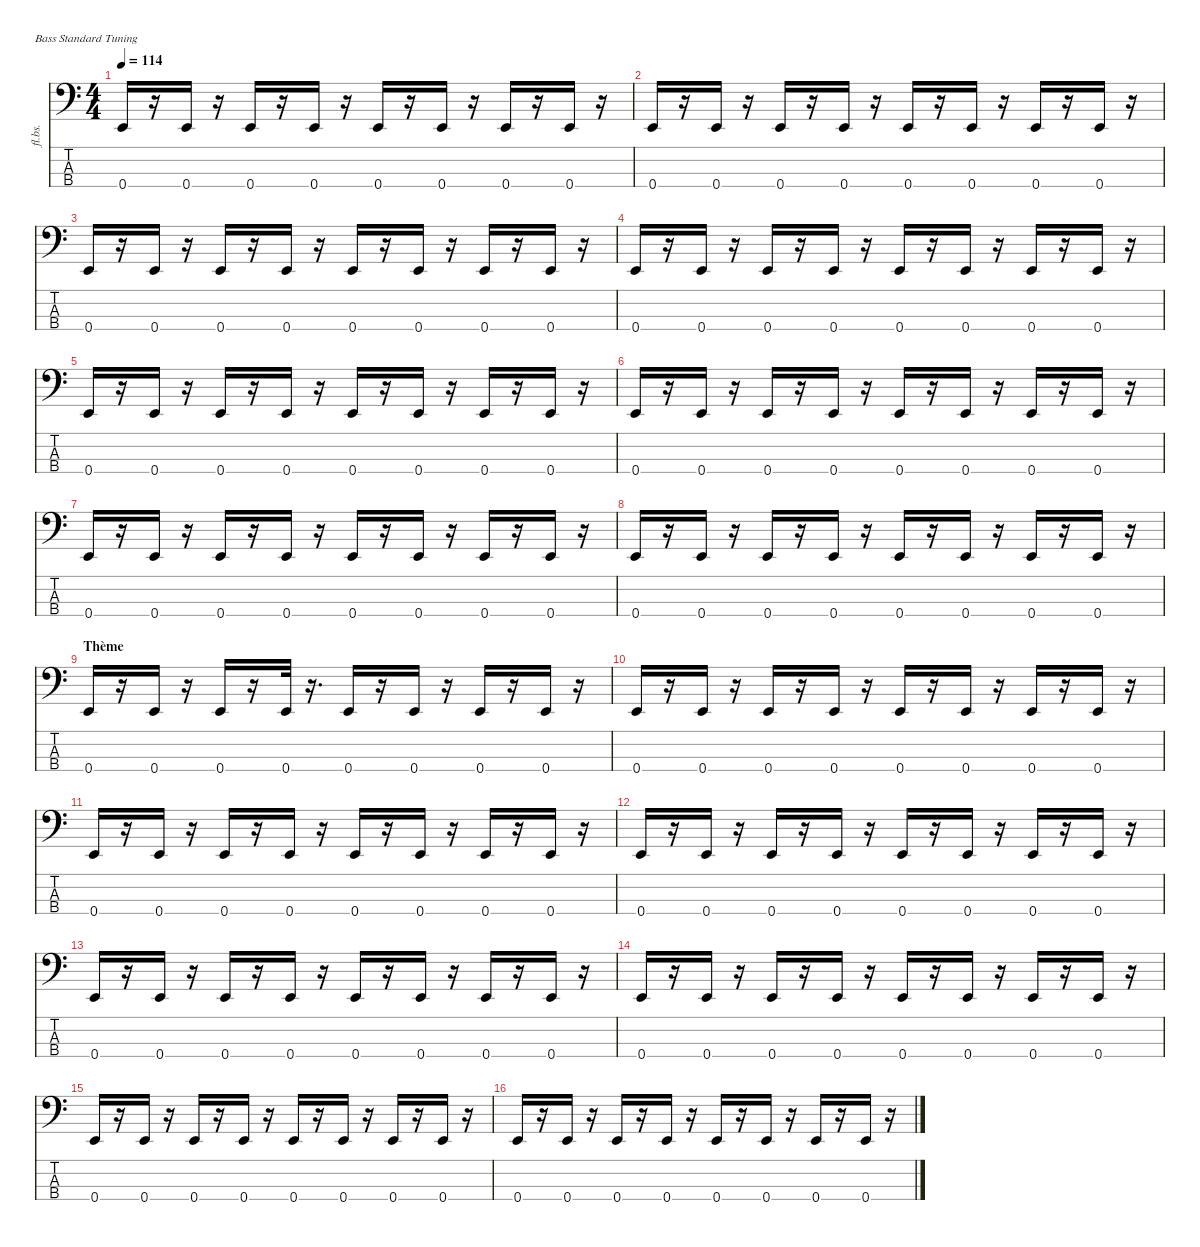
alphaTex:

\defaultSystemsLayout 4
\hideDynamics
\bracketExtendMode nobrackets
\otherSystemsTrackNameOrientation horizontal
\track ("Bass" "fl.bs.") {instrument fretlessbass}
\staff {score tabs}
\tuning (G2 D2 A1 E1)
\ts (4 4)
\tempo 114
\clef f4
\ks c
0.4.16{dy ff} r.16 0.4.16 r.16 0.4.16 r.16 0.4.16 r.16 0.4.16 r.16 0.4.16 r.16 0.4.16 r.16 0.4.16 r.16 |
0.4.16 r.16 0.4.16{dy fff} r.16 0.4.16{dy ff} r.16 0.4.16{dy fff} r.16 0.4.16 r.16 0.4.16 r.16 0.4.16 r.16 0.4.16 r.16 |
0.4.16 r.16 0.4.16{dy ff} r.16 0.4.16{dy fff} r.16 0.4.16{dy ff} r.16 0.4.16{dy fff} r.16 0.4.16 r.16 0.4.16 r.16 0.4.16{dy ff} r.16 |
0.4.16{dy fff} r.16 0.4.16 r.16 0.4.16{dy ff} r.16 0.4.16 r.16 0.4.16 r.16 0.4.16 r.16 0.4.16 r.16 0.4.16 r.16 |
0.4.16{dy fff} r.16 0.4.16 r.16 0.4.16{dy ff} r.16 0.4.16{dy fff} r.16 0.4.16 r.16 0.4.16 r.16 0.4.16{dy ff} r.16 0.4.16{dy fff} r.16 |
0.4.16 r.16 0.4.16 r.16 0.4.16{dy ff} r.16 0.4.16 r.16 0.4.16 r.16 0.4.16{dy fff} r.16 0.4.16 r.16 0.4.16{dy ff} r.16 |
0.4.16 r.16 0.4.16 r.16 0.4.16{dy fff} r.16 0.4.16 r.16 0.4.16 r.16 0.4.16 r.16 0.4.16 r.16 0.4.16 r.16 |
0.4.16 r.16 0.4.16{dy ff} r.16 0.4.16{dy fff} r.16 0.4.16 r.16 0.4.16 r.16 0.4.16 r.16 0.4.16 r.16 0.4.16 r.16 |
\section ("" "Thème")
0.4.16 r.16 0.4.16{dy ff} r.16 0.4.16{dy fff} r.16 0.4.32 r.16{d} 0.4.16{dy ff} r.16 0.4.16{dy fff} r.16 0.4.16 r.16 0.4.16 r.16 |
0.4.16 r.16 0.4.16 r.16 0.4.16 r.16 0.4.16 r.16 0.4.16 r.16 0.4.16 r.16 0.4.16 r.16 0.4.16 r.16 |
0.4.16 r.16 0.4.16 r.16 0.4.16 r.16 0.4.16 r.16 0.4.16 r.16 0.4.16 r.16 0.4.16 r.16 0.4.16 r.16 |
0.4.16 r.16 0.4.16 r.16 0.4.16 r.16 0.4.16 r.16 0.4.16 r.16 0.4.16 r.16 0.4.16 r.16 0.4.16 r.16 |
0.4.16{dy ff} r.16 0.4.16 r.16 0.4.16{dy fff} r.16 0.4.16 r.16 0.4.16 r.16 0.4.16{dy ff} r.16 0.4.16{dy fff} r.16 0.4.16 r.16 |
0.4.16 r.16 0.4.16 r.16 0.4.16 r.16 0.4.16 r.16 0.4.16 r.16 0.4.16{dy ff} r.16 0.4.16{dy fff} r.16 0.4.16 r.16 |
0.4.16 r.16 0.4.16{dy ff} r.16 0.4.16{dy fff} r.16 0.4.16 r.16 0.4.16 r.16 0.4.16 r.16 0.4.16 r.16 0.4.16 r.16 |
0.4.16 r.16 0.4.16 r.16 0.4.16 r.16 0.4.16 r.16 0.4.16 r.16 0.4.16 r.16 0.4.16 r.16 0.4.16 r.16
